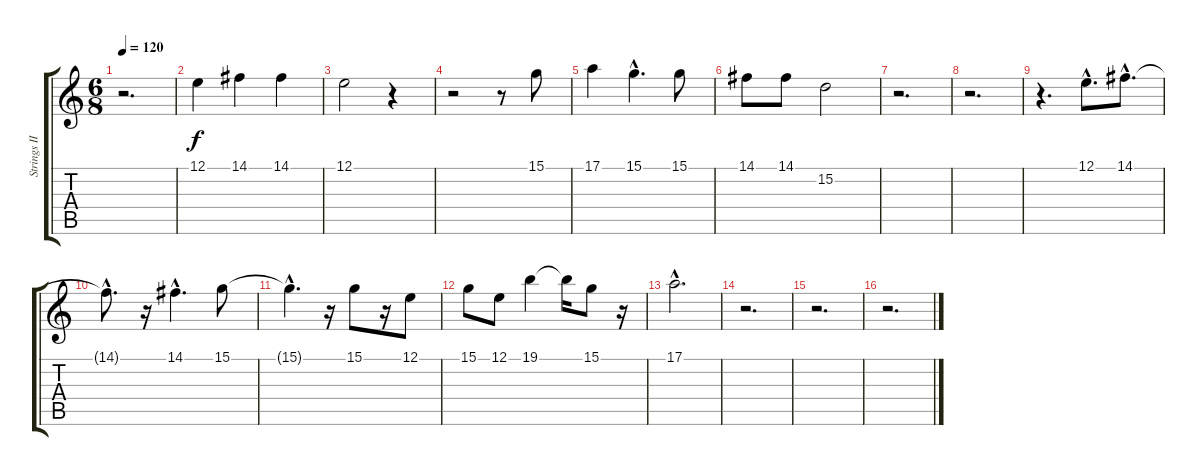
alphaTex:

\track ("Strings II" "Strings II") {instrument synthstrings1}
\staff {score tabs}
\tuning (E4 B3 G3 D3 A2 E2) {hide}
\ts (6 8)
\tempo 120
\clef g2
\ks c
r.2{d dy f} |
12.1.4 14.1.4 14.1.4 |
12.1.2 r.4 |
r.2 r.8 15.1.8 |
17.1.4 15.1{hac}.4{d} 15.1.8 |
14.1.8 14.1.8 15.2.2 |
r.2{d} |
r.2{d} |
r.4{d} 12.1{hac}.8{d} 14.1{hac}.8{d} |
14.1{hac t}.8{d} r.16 14.1{hac}.4{d} 15.1.8 |
15.1{hac t}.4{d} r.16 15.1.8 r.16 12.1.8 |
15.1.8 12.1.8 19.1.4 19.1{t}.16 15.1.8 r.16 |
17.1{hac}.2{d} |
r.2{d} |
r.2{d} |
r.2{d}
